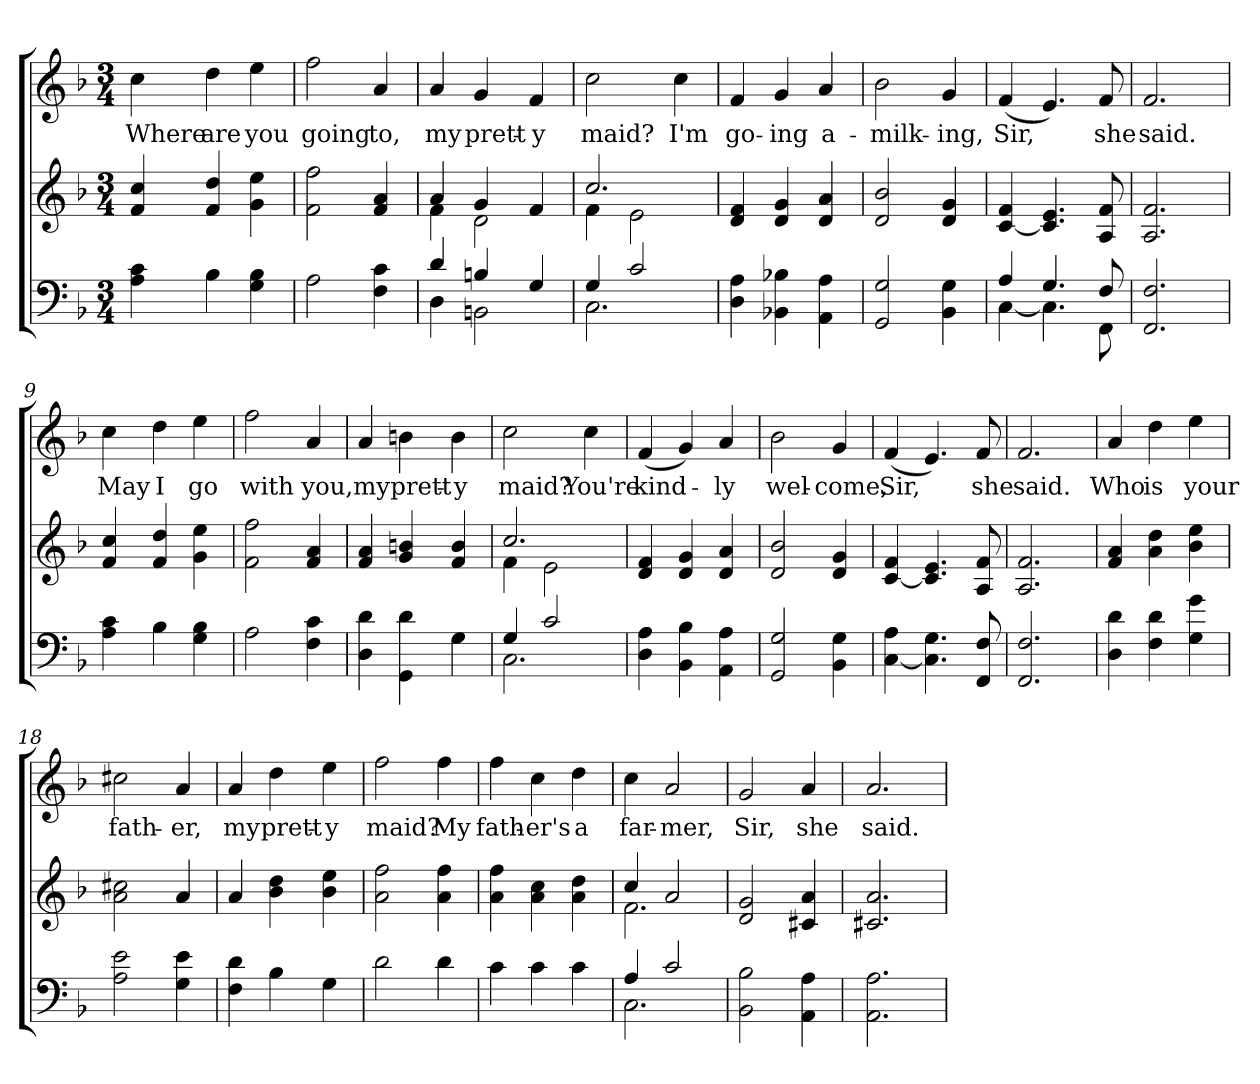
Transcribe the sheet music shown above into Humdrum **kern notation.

**kern	**kern	**kern	**text
*part2	*part2	*part1	*part1
*staff3	*staff2	*staff1	*staff1
*clefF4	*clefG2	*clefG2	*
*k[b-]	*k[b-]	*k[b-]	*
*F:	*F:	*F:	*
*M3/4	*M3/4	*M3/4	*
=1	=1	=1	=1
!	!	!	!LO:LY:b
4A\ 4c\	4f/ 4cc/	4cc\	Where
!	!	!	!LO:LY:b
4B-\	4f/ 4dd/	4dd\	are
!	!	!	!LO:LY:b
4G\ 4B-\	4g\ 4ee\	4ee\	you
=2	=2	=2	=2
!	!	!	!LO:LY:b
2A\	2f\ 2ff\	2ff\	going
!	!	!	!LO:LY:b
4F\ 4c\	4f/ 4a/	4a/	to,
=3	=3	=3	=3
*^	*^	*	*
!	!	!	!	!	!LO:LY:b
4d/	4D\	4a/	4f\	4a/	my
!	!	!	!	!	!LO:LY:b
4Bn/	2BBn\	4g/	2d\	4g/	prett-
!	!	!	!	!	!LO:LY:b
4G/	.	4f/	.	4f/	-y
=4	=4	=4	=4	=4	=4
!	!	!	!	!	!LO:LY:b
4G/	2.C\	2.cc/	4f\	2cc\	maid?
2c/	.	.	2e\	.	.
!	!	!	!	!	!LO:LY:b
.	.	.	.	4cc\	I'm
*v	*v	*	*	*	*
*	*v	*v	*	*
=5	=5	=5	=5
!	!	!	!LO:LY:b
4D\ 4A\	4d/ 4f/	4f/	go-
!	!	!	!LO:LY:b
4BB-X\ 4B-X\	4d/ 4g/	4g/	-ing
!	!	!	!LO:LY:b
4AA\ 4A\	4d/ 4a/	4a/	a-
=6	=6	=6	=6
!	!	!	!LO:LY:b
2GG/ 2G/	2d/ 2b-/	2b-\	-milk-
!	!	!	!LO:LY:b
4BB-\ 4G\	4d/ 4g/	4g/	-ing,
=7	=7	=7	=7
*^	*	*	*
!	!	!	!	!LO:LY:b
4A/	[<4C\	[4c/ 4f/	(<4f/	Sir,
4.G/	4.C\]	4.c/] 4.e/	4.e/)	.
!	!	!	!	!LO:LY:b
8F/	8FF\	8A/ 8f/	8f/	she
=8	=8	=8	=8	=8
!	!	!	!	!LO:LY:b
*v	*v	*	*	*
2.FF/ 2.F/	2.A/ 2.f/	2.f/	said.
=9	=9	=9	=9
!	!	!	!LO:LY:b
4A\ 4c\	4f/ 4cc/	4cc\	May
!	!	!	!LO:LY:b
4B-\	4f/ 4dd/	4dd\	I
!	!	!	!LO:LY:b
4G\ 4B-\	4g\ 4ee\	4ee\	go
=10	=10	=10	=10
!	!	!	!LO:LY:b
2A\	2f\ 2ff\	2ff\	with
!	!	!	!LO:LY:b
4F\ 4c\	4f/ 4a/	4a/	you,
=11	=11	=11	=11
!	!	!	!LO:LY:b
4D\ 4d\	4f/ 4a/	4a/	my
!	!	!	!LO:LY:b
4GG\ 4d\	4g/ 4bn/	4bn\	prett-
!	!	!	!LO:LY:b
4G\	4f/ 4b/	4b\	-y
=12	=12	=12	=12
*^	*^	*	*
!	!	!	!	!	!LO:LY:b
4G/	2.C\	2.cc/	4f\	2cc\	maid?
2c/	.	.	2e\	.	.
!	!	!	!	!	!LO:LY:b
.	.	.	.	4cc\	You're
*v	*v	*	*	*	*
*	*v	*v	*	*
!!LO:LB:g=z
=13	=13	=13	=13
!	!	!	!LO:LY:b
4D\ 4A\	4d/ 4f/	(<4f/	kind-
4BB-\ 4B-\	4d/ 4g/	4g/)	.
!	!	!	!LO:LY:b
4AA\ 4A\	4d/ 4a/	4a/	-ly
=14	=14	=14	=14
!	!	!	!LO:LY:b
2GG/ 2G/	2d/ 2b-/	2b-\	wel-
!	!	!	!LO:LY:b
4BB-\ 4G\	4d/ 4g/	4g/	-come,
=15	=15	=15	=15
!	!	!	!LO:LY:b
[4C\ 4A\	[4c/ 4f/	(<4f/	Sir,
4.C\] 4.G\	4.c/] 4.e/	4.e/)	.
!	!	!	!LO:LY:b
8FF/ 8F/	8A/ 8f/	8f/	she
=16	=16	=16	=16
!	!	!	!LO:LY:b
2.FF/ 2.F/	2.A/ 2.f/	2.f/	said.
=17	=17	=17	=17
!	!	!	!LO:LY:b
4D\ 4d\	4f/ 4a/	4a/	Who
!	!	!	!LO:LY:b
4F\ 4d\	4a\ 4dd\	4dd\	is
!	!	!	!LO:LY:b
4G\ 4g\	4b-\ 4ee\	4ee\	your
=18	=18	=18	=18
!	!	!	!LO:LY:b
2A\ 2e\	2a\ 2cc#X\	2cc#X\	fath-
!	!	!	!LO:LY:b
4G\ 4e\	4a/	4a/	-er,
=19	=19	=19	=19
!	!	!	!LO:LY:b
4F\ 4d\	4a/	4a/	my
!	!	!	!LO:LY:b
4B-\	4b-\ 4dd\	4dd\	prett-
!	!	!	!LO:LY:b
4G\	4b-\ 4ee\	4ee\	-y
=20	=20	=20	=20
!	!	!	!LO:LY:b
2d\	2a\ 2ff\	2ff\	maid?
!	!	!	!LO:LY:b
4d\	4a\ 4ff\	4ff\	My
=21	=21	=21	=21
!	!	!	!LO:LY:b
4c\	4a\ 4ff\	4ff\	fath-
!	!	!	!LO:LY:b
4c\	4a\ 4cc\	4cc\	-er's
!	!	!	!LO:LY:b
4c\	4a\ 4dd\	4dd\	a
=22	=22	=22	=22
*^	*^	*	*
!	!	!	!	!	!LO:LY:b
4A/	2.C\	4cc/	2.f\	4cc\	far-
!	!	!	!	!	!LO:LY:b
2c/	.	2a/	.	2a/	-mer,
*v	*v	*	*	*	*
*	*v	*v	*	*
=23	=23	=23	=23
!	!	!	!LO:LY:b
2BB-\ 2B-\	2d/ 2g/	2g/	Sir,
!	!	!	!LO:LY:b
4AA\ 4A\	4c#X/ 4a/	4a/	she
=24	=24	=24	=24
!	!	!	!LO:LY:b
2.AA\ 2.A\	2.c#X/ 2.a/	2.a/	said.
=	=	=	=
*-	*-	*-	*-
